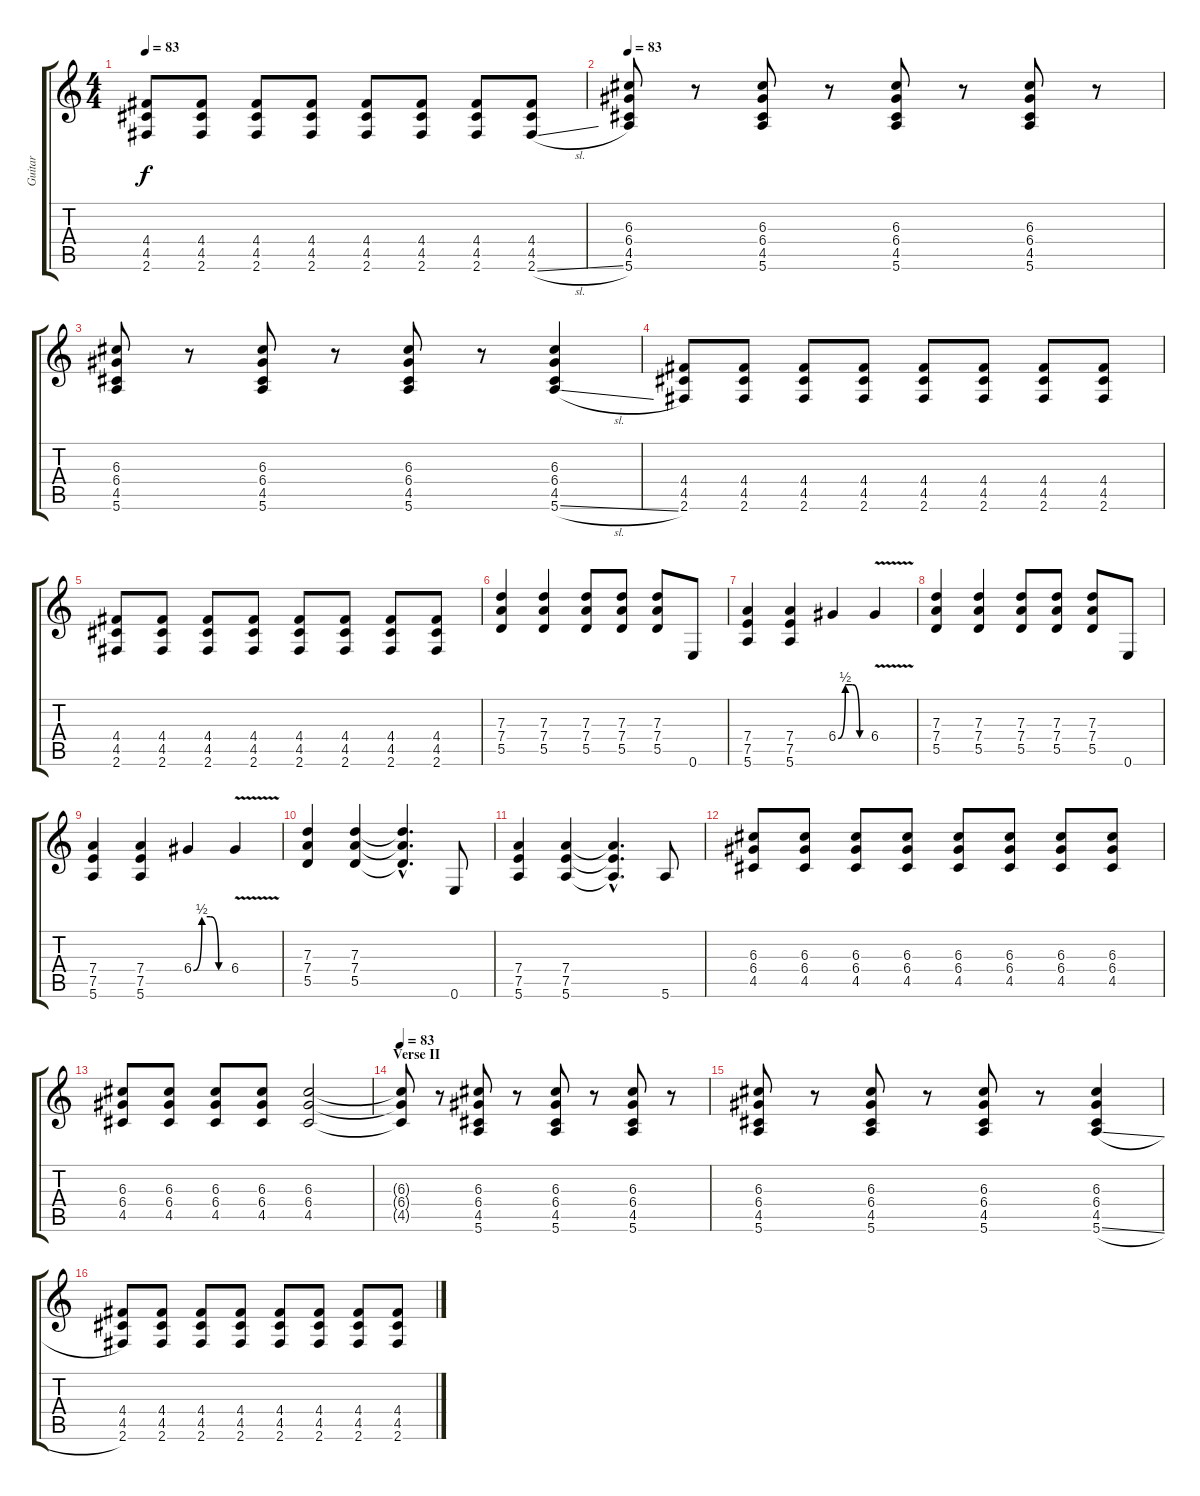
\track ("Guitar" "Guitar") {instrument overdrivenguitar}
\staff {score tabs}
\tuning (E4 B3 G3 D3 A2 E2) {hide}
\ts (4 4)
\tempo 83
\clef g2
\ks c
(4.4 4.5 2.6).8{dy f} (4.4 4.5 2.6).8 (4.4 4.5 2.6).8 (4.4 4.5 2.6).8 (4.4 4.5 2.6).8 (4.4 4.5 2.6).8 (4.4 4.5 2.6).8 (4.4 4.5 2.6{sl}).8 |
\tempo 83
(6.3 6.4 4.5 5.6).8{volume 14} r.8 (6.3 6.4 4.5 5.6).8 r.8 (6.3 6.4 4.5 5.6).8 r.8 (6.3 6.4 4.5 5.6).8 r.8 |
(6.3 6.4 4.5 5.6).8 r.8 (6.3 6.4 4.5 5.6).8 r.8 (6.3 6.4 4.5 5.6).8 r.8 (6.3 6.4 4.5 5.6{sl}).4 |
(4.4 4.5 2.6).8 (4.4 4.5 2.6).8 (4.4 4.5 2.6).8 (4.4 4.5 2.6).8 (4.4 4.5 2.6).8 (4.4 4.5 2.6).8 (4.4 4.5 2.6).8 (4.4 4.5 2.6).8 |
(4.4 4.5 2.6).8 (4.4 4.5 2.6).8 (4.4 4.5 2.6).8 (4.4 4.5 2.6).8 (4.4 4.5 2.6).8 (4.4 4.5 2.6).8 (4.4 4.5 2.6).8 (4.4 4.5 2.6).8 |
(7.3 7.4 5.5).4 (7.3 7.4 5.5).4 (7.3 7.4 5.5).8 (7.3 7.4 5.5).8 (7.3 7.4 5.5).8 0.6.8 |
(7.4 7.5 5.6).4 (7.4 7.5 5.6).4 6.4{be (custom 0 0 15 2 30 2 45 0 60 0)}.4 6.4{v}.4 |
(7.3 7.4 5.5).4 (7.3 7.4 5.5).4 (7.3 7.4 5.5).8 (7.3 7.4 5.5).8 (7.3 7.4 5.5).8 0.6.8 |
(7.4 7.5 5.6).4 (7.4 7.5 5.6).4 6.4{be (custom 0 0 15 2 30 2 45 0 60 0)}.4 6.4{v}.4 |
(7.3 7.4 5.5).4 (7.3 7.4 5.5).4 (7.3{hac t} 7.4{hac t} 5.5{hac t}).4{d} 0.6.8 |
(7.4 7.5 5.6).4 (7.4 7.5 5.6).4 (7.4{hac t} 7.5{hac t} 5.6{hac t}).4{d} 5.6.8 |
(6.3 6.4 4.5).8 (6.3 6.4 4.5).8 (6.3 6.4 4.5).8 (6.3 6.4 4.5).8 (6.3 6.4 4.5).8 (6.3 6.4 4.5).8 (6.3 6.4 4.5).8 (6.3 6.4 4.5).8 |
(6.3 6.4 4.5).8 (6.3 6.4 4.5).8 (6.3 6.4 4.5).8 (6.3 6.4 4.5).8 (6.3 6.4 4.5).2 |
\section ("" "Verse II")
\tempo 83
(6.3{t} 6.4{t} 4.5{t}).8{volume 14} r.8 (6.3 6.4 4.5 5.6).8 r.8 (6.3 6.4 4.5 5.6).8 r.8 (6.3 6.4 4.5 5.6).8 r.8 |
(6.3 6.4 4.5 5.6).8 r.8 (6.3 6.4 4.5 5.6).8 r.8 (6.3 6.4 4.5 5.6).8 r.8 (6.3 6.4 4.5 5.6{sl}).4 |
(4.4 4.5 2.6).8 (4.4 4.5 2.6).8 (4.4 4.5 2.6).8 (4.4 4.5 2.6).8 (4.4 4.5 2.6).8 (4.4 4.5 2.6).8 (4.4 4.5 2.6).8 (4.4 4.5 2.6).8
